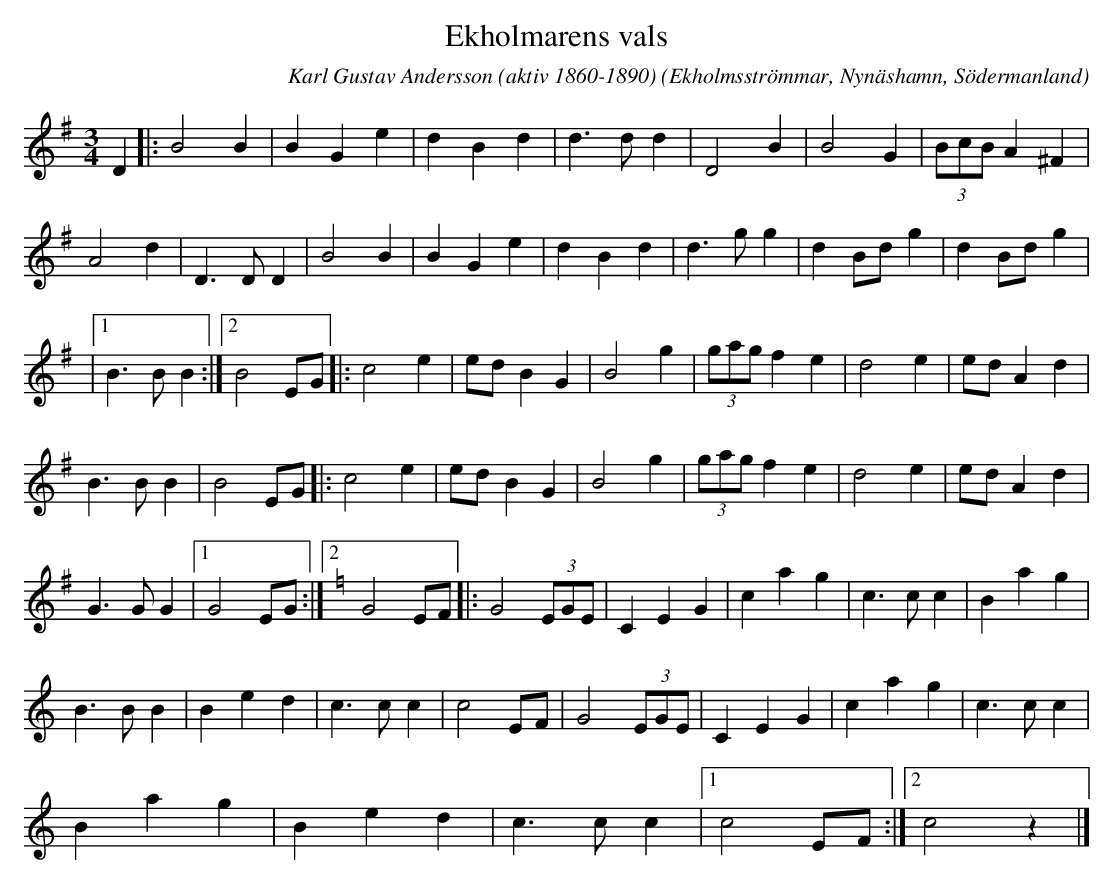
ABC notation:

X:1
T:Ekholmarens vals
O:Ekholmsströmmar, Nynäshamn, Södermanland
C:Karl Gustav Andersson (aktiv 1860-1890)
M:3/4
L:1/8
Q: 150
K:G
D2 |: B4  B2 | B2 G2 e2 | d2 B2 d2 | d3 d  d2 | D4    B2 | B4   G2 | (3BcB A2 ^F2 |
      A4  d2 | D3D   D2 | B4    B2 | B2 G2 e2 | d2 B2 d2 | d3 g g2 | d2  Bd    g2 | d2 Bd g2 |
   |1 B3B B2 :|2 B4  EG |: c4  e2 | ed B2 G2 | B4  g2 | (3gag f2 e2 | d4  e2 | ed A2 d2 |
    B3  B B2 | B4    EG |: c4  e2 | ed  B2 G2 | B4    g2 | (3gag f2 e2 | d4  e2 | ed A2 d2 |
    G3  G G2 |1 G4  EG :|2 [K: C] G4  EF |: G4 (3EGE | C2 E2 G2 | c2 a2 g2 | c3  c c2 | B2 a2 g2 |
    B3  B B2 | B2 e2 d2 | c3 c c2 | c4     EF | G4 (3EGE | C2 E2 G2 | c2 a2 g2 | c3  c c2 |
    B2 a2 g2 | B2 e2 d2 | c3 c c2 |1 c4   EF :|2 c4   z2|]
